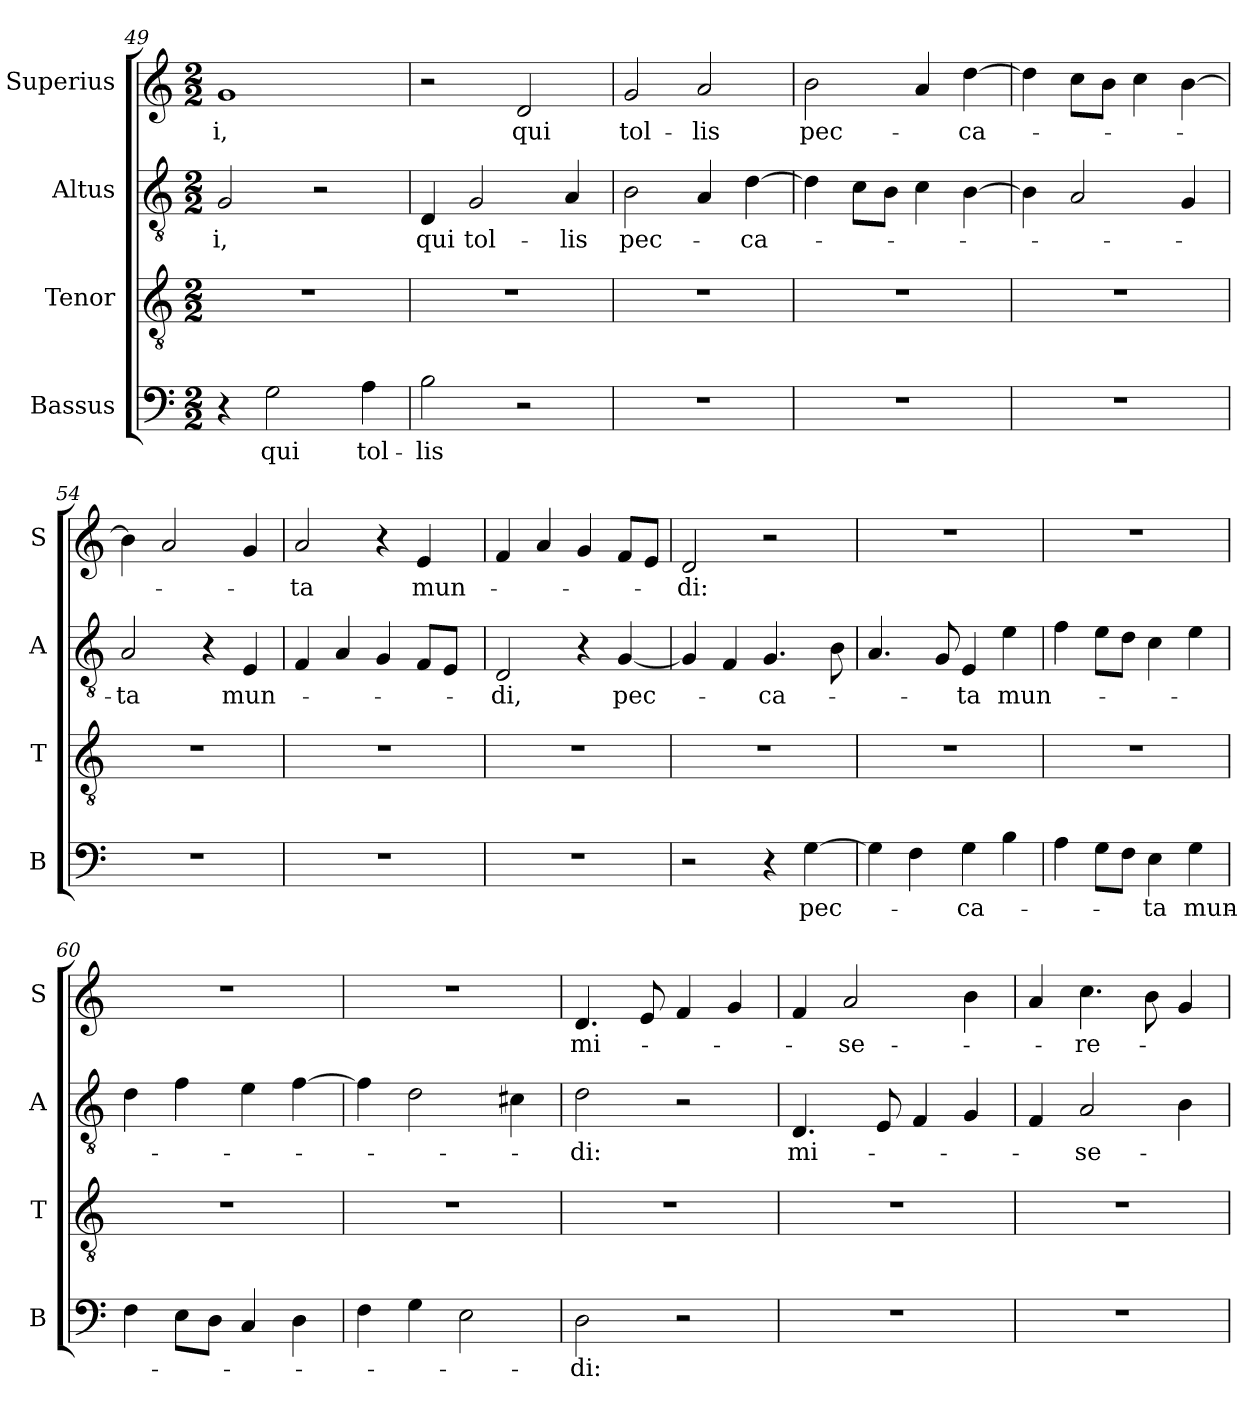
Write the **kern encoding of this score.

**kern	**text	**kern	**kern	**text	**kern	**text
*part4	*part4	*part3	*part2	*part2	*part1	*part1
*staff4	*staff4	*staff3	*staff2	*staff2	*staff1	*staff1
*I"Bassus	*	*I"Tenor	*I"Altus	*	*I"Superius	*
*I'B	*	*I'T	*I'A	*	*I'S	*
*clefF4	*	*clefGv2	*clefGv2	*	*clefG2	*
*k[]	*	*k[]	*k[]	*	*k[]	*
*M2/2	*	*M2/2	*M2/2	*	*M2/2	*
=49	=49	=49	=49	=49	=49	=49
!	!	!	!	!LO:LY:i	!	!
4r	.	1r	2G	-i,	1g	-i,
2G	qui	.	.	.	.	.
.	.	.	2r	.	.	.
4A	tol-	.	.	.	.	.
=50	=50	=50	=50	=50	=50	=50
2B	-lis	1r	4D	qui	2r	.
.	.	.	2G	tol-	.	.
2r	.	.	.	.	2d	qui
.	.	.	4A	-lis	.	.
=51	=51	=51	=51	=51	=51	=51
1r	.	1r	2B	pec-	2g	tol-
.	.	.	4A	.	2a	-lis
.	.	.	[4d	-ca-	.	.
=52	=52	=52	=52	=52	=52	=52
1r	.	1r	4d]	.	2b	pec-
.	.	.	8cL	.	.	.
.	.	.	8BJ	.	.	.
.	.	.	4c	.	4a	.
.	.	.	[4B	.	[4dd	-ca-
=53	=53	=53	=53	=53	=53	=53
1r	.	1r	4B]	.	4dd]	.
.	.	.	2A	.	8ccL	.
.	.	.	.	.	8bJ	.
.	.	.	.	.	4cc	.
.	.	.	4G	.	[4b	.
=54	=54	=54	=54	=54	=54	=54
1r	.	1r	2A	-ta	4b]	.
.	.	.	.	.	2a	.
.	.	.	4r	.	.	.
.	.	.	4E	mun-	4g	.
=55	=55	=55	=55	=55	=55	=55
1r	.	1r	4F	.	2a	-ta
.	.	.	4A	.	.	.
.	.	.	4G	.	4r	.
.	.	.	8FL	.	4e	mun-
.	.	.	8EJ	.	.	.
=56	=56	=56	=56	=56	=56	=56
1r	.	1r	2D	-di,	4f	.
.	.	.	.	.	4a	.
.	.	.	4r	.	4g	.
!	!	!	!	!LO:LY:i	!	!
.	.	.	[4G	pec-	8fL	.
.	.	.	.	.	8eJ	.
=57	=57	=57	=57	=57	=57	=57
2r	.	1r	4G]	.	2d	-di:
.	.	.	4F	.	.	.
!	!	!	!	!LO:LY:i	!	!
4r	.	.	4.G	-ca-	2r	.
[4G	pec-	.	.	.	.	.
.	.	.	8B	.	.	.
=58	=58	=58	=58	=58	=58	=58
4G]	.	1r	4.A	.	1r	.
4F	.	.	.	.	.	.
.	.	.	8G	.	.	.
!	!	!	!	!LO:LY:i	!	!
4G	-ca-	.	4E	-ta	.	.
!	!	!	!	!LO:LY:i	!	!
4B	.	.	4e	mun-	.	.
=59	=59	=59	=59	=59	=59	=59
4A	.	1r	4f	.	1r	.
8GL	.	.	8eL	.	.	.
8FJ	.	.	8dJ	.	.	.
4E	-ta	.	4c	.	.	.
4G	mun-	.	4e	.	.	.
=60	=60	=60	=60	=60	=60	=60
4F	.	1r	4d	.	1r	.
8EL	.	.	4f	.	.	.
8DJ	.	.	.	.	.	.
4C	.	.	4e	.	.	.
4D	.	.	[4f	.	.	.
=61	=61	=61	=61	=61	=61	=61
4F	.	1r	4f]	.	1r	.
4G	.	.	2d	.	.	.
2E	.	.	.	.	.	.
.	.	.	4c#X	.	.	.
=62	=62	=62	=62	=62	=62	=62
!	!	!	!	!LO:LY:i	!	!
2D	-di:	1r	2d	-di:	4.d	mi-
.	.	.	.	.	8e	.
2r	.	.	2r	.	4f	.
.	.	.	.	.	4g	.
=63	=63	=63	=63	=63	=63	=63
1r	.	1r	4.D	mi-	4f	.
.	.	.	.	.	2a	-se-
.	.	.	8E	.	.	.
.	.	.	4F	.	.	.
.	.	.	4G	.	4b	.
=64	=64	=64	=64	=64	=64	=64
1r	.	1r	4F	.	4a	.
.	.	.	2A	-se-	4.cc	-re-
.	.	.	.	.	8b	.
.	.	.	4B	.	4g	.
=	=	=	=	=	=	=
*-	*-	*-	*-	*-	*-	*-
